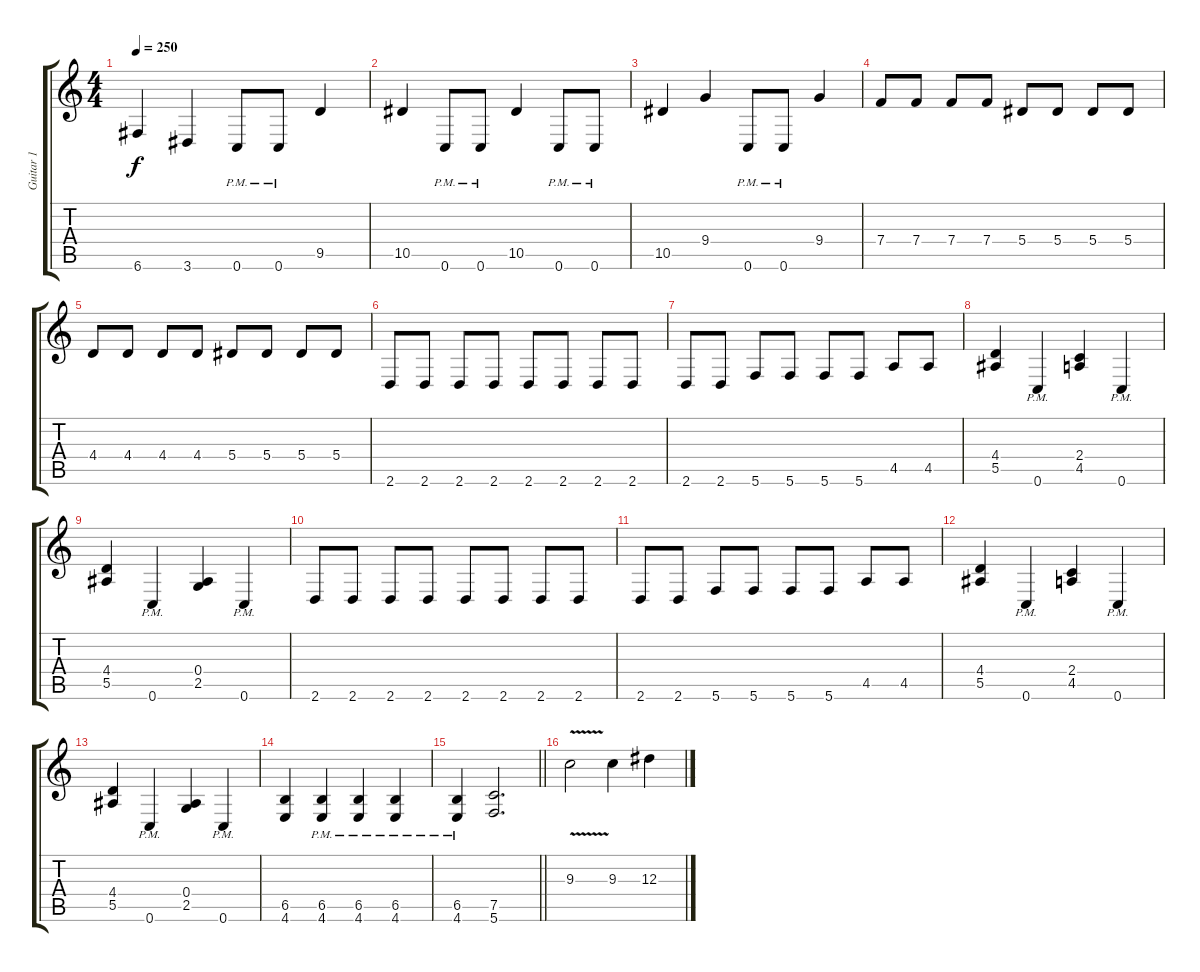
\track ("Guitar 1" "Guitar 1") {instrument distortionguitar}
\staff {score tabs}
\tuning (C4 G3 Eb3 Bb2 F2 C2) {hide}
\ts (4 4)
\tempo 250
\clef g2
\ks c
6.6.4{dy f} 3.6.4 0.6{pm}.8 0.6{pm}.8 9.5.4 |
10.5.4 0.6{pm}.8 0.6{pm}.8 10.5.4 0.6{pm}.8 0.6{pm}.8 |
10.5.4 9.4.4 0.6{pm}.8 0.6{pm}.8 9.4.4 |
7.4.8 7.4.8 7.4.8 7.4.8 5.4.8 5.4.8 5.4.8 5.4.8 |
4.4.8 4.4.8 4.4.8 4.4.8 5.4.8 5.4.8 5.4.8 5.4.8 |
2.6.8 2.6.8 2.6.8 2.6.8 2.6.8 2.6.8 2.6.8 2.6.8 |
2.6.8 2.6.8 5.6.8 5.6.8 5.6.8 5.6.8 4.5.8 4.5.8 |
(4.4 5.5).4 0.6{pm}.4 (2.4 4.5).4 0.6{pm}.4 |
(4.4 5.5).4 0.6{pm}.4 (0.4 2.5).4 0.6{pm}.4 |
2.6.8 2.6.8 2.6.8 2.6.8 2.6.8 2.6.8 2.6.8 2.6.8 |
2.6.8 2.6.8 5.6.8 5.6.8 5.6.8 5.6.8 4.5.8 4.5.8 |
(4.4 5.5).4 0.6{pm}.4 (2.4 4.5).4 0.6{pm}.4 |
(4.4 5.5).4 0.6{pm}.4 (0.4 2.5).4 0.6{pm}.4 |
(6.5 4.6).4 (6.5{pm} 4.6{pm}).4 (6.5{pm} 4.6{pm}).4 (6.5{pm} 4.6{pm}).4 |
\barLineRight lightlight
(6.5{pm} 4.6{pm}).4 (7.5 5.6).2{d} |
9.3{v}.2 9.3.4 12.3.4
